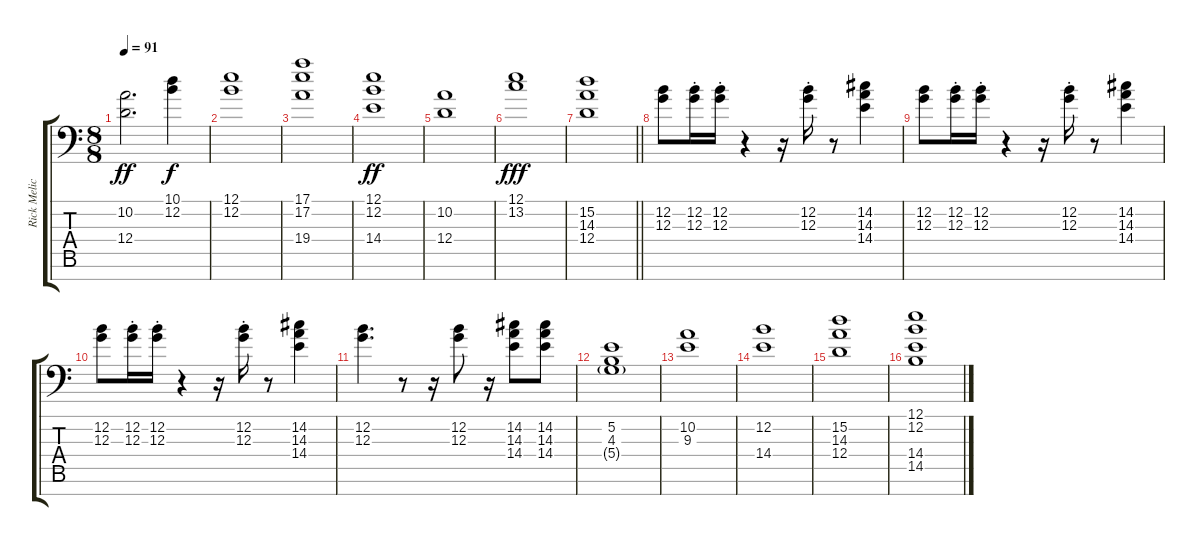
\track ("Rick Melick Keyboards" "Rick Melic") {instrument drawbarorgan}
\staff {score tabs}
\tuning (E4 B3 G3 D3 A2 E2 E1) {hide}
\ts (8 8)
\tempo 91
\clef f4
\ks c
(10.2 12.4).2{d dy ff} (10.1 12.2).4{dy f} |
(12.1 12.2).1 |
(17.1 17.2 19.4).1 |
(12.1 12.2 14.4).1{dy ff} |
(10.2 12.4).1 |
(12.1 13.2).1{dy fff} |
\barLineRight lightlight
(15.2 14.3 12.4).1 |
(12.2 12.3).8 (12.2{st} 12.3{st}).16 (12.2{st} 12.3{st}).16 r.4 r.16 (12.2{st} 12.3{st}).16 r.8 (14.2 14.3 14.4).4 |
(12.2 12.3).8 (12.2{st} 12.3{st}).16 (12.2{st} 12.3{st}).16 r.4 r.16 (12.2{st} 12.3{st}).16 r.8 (14.2 14.3 14.4).4 |
(12.2 12.3).8 (12.2{st} 12.3{st}).16 (12.2{st} 12.3{st}).16 r.4 r.16 (12.2{st} 12.3{st}).16 r.8 (14.2 14.3 14.4).4 |
(12.2 12.3).4{d} r.8 r.16 (12.2 12.3).8 r.16 (14.2 14.3 14.4).8 (14.2 14.3 14.4).8 |
(5.2 4.3 5.4{g}).1 |
(10.2 9.3).1 |
(12.2 14.4).1 |
(15.2 14.3 12.4).1 |
(12.1 12.2 14.4 14.5).1
